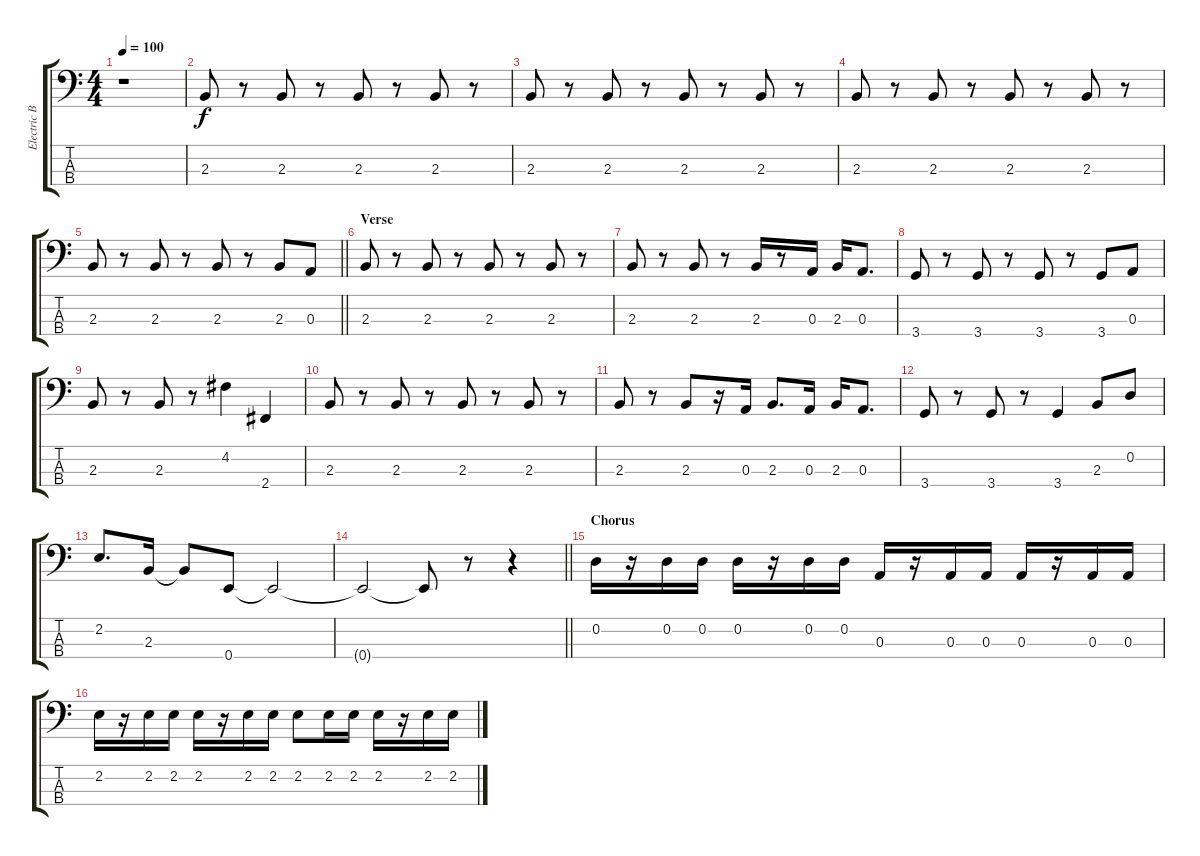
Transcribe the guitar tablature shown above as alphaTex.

\track ("Electric Bass (Finger)" "Electric B") {instrument electricbassfinger}
\staff {score tabs}
\tuning (G2 D2 A1 E1) {hide}
\ts (4 4)
\tempo 100
\clef f4
\ks c
r.1{dy f instrument electricbassfinger} |
2.3.8 r.8 2.3.8 r.8 2.3.8 r.8 2.3.8 r.8 |
2.3.8 r.8 2.3.8 r.8 2.3.8 r.8 2.3.8 r.8 |
2.3.8 r.8 2.3.8 r.8 2.3.8 r.8 2.3.8 r.8 |
\barLineRight lightlight
2.3.8 r.8 2.3.8 r.8 2.3.8 r.8 2.3.8 0.3.8 |
\section ("" "Verse")
2.3.8 r.8 2.3.8 r.8 2.3.8 r.8 2.3.8 r.8 |
2.3.8 r.8 2.3.8 r.8 2.3.16 r.8 0.3.16 2.3.16 0.3.8{d} |
3.4.8 r.8 3.4.8 r.8 3.4.8 r.8 3.4.8 0.3.8 |
2.3.8 r.8 2.3.8 r.8 4.2.4 2.4.4 |
2.3.8 r.8 2.3.8 r.8 2.3.8 r.8 2.3.8 r.8 |
2.3.8 r.8 2.3.8 r.16 0.3.16 2.3.8{d} 0.3.16 2.3.16 0.3.8{d} |
3.4.8 r.8 3.4.8 r.8 3.4.4 2.3.8 0.2.8 |
2.2.8{d} 2.3.16 2.3{t}.8 0.4.8 0.4{t}.2 |
\barLineRight lightlight
0.4{t}.2 0.4{t}.8 r.8 r.4 |
\section ("" "Chorus")
0.2.16 r.16 0.2.16 0.2.16 0.2.16 r.16 0.2.16 0.2.16 0.3.16 r.16 0.3.16 0.3.16 0.3.16 r.16 0.3.16 0.3.16 |
2.2.16 r.16 2.2.16 2.2.16 2.2.16 r.16 2.2.16 2.2.16 2.2.8 2.2.16 2.2.16 2.2.16 r.16 2.2.16 2.2.16
